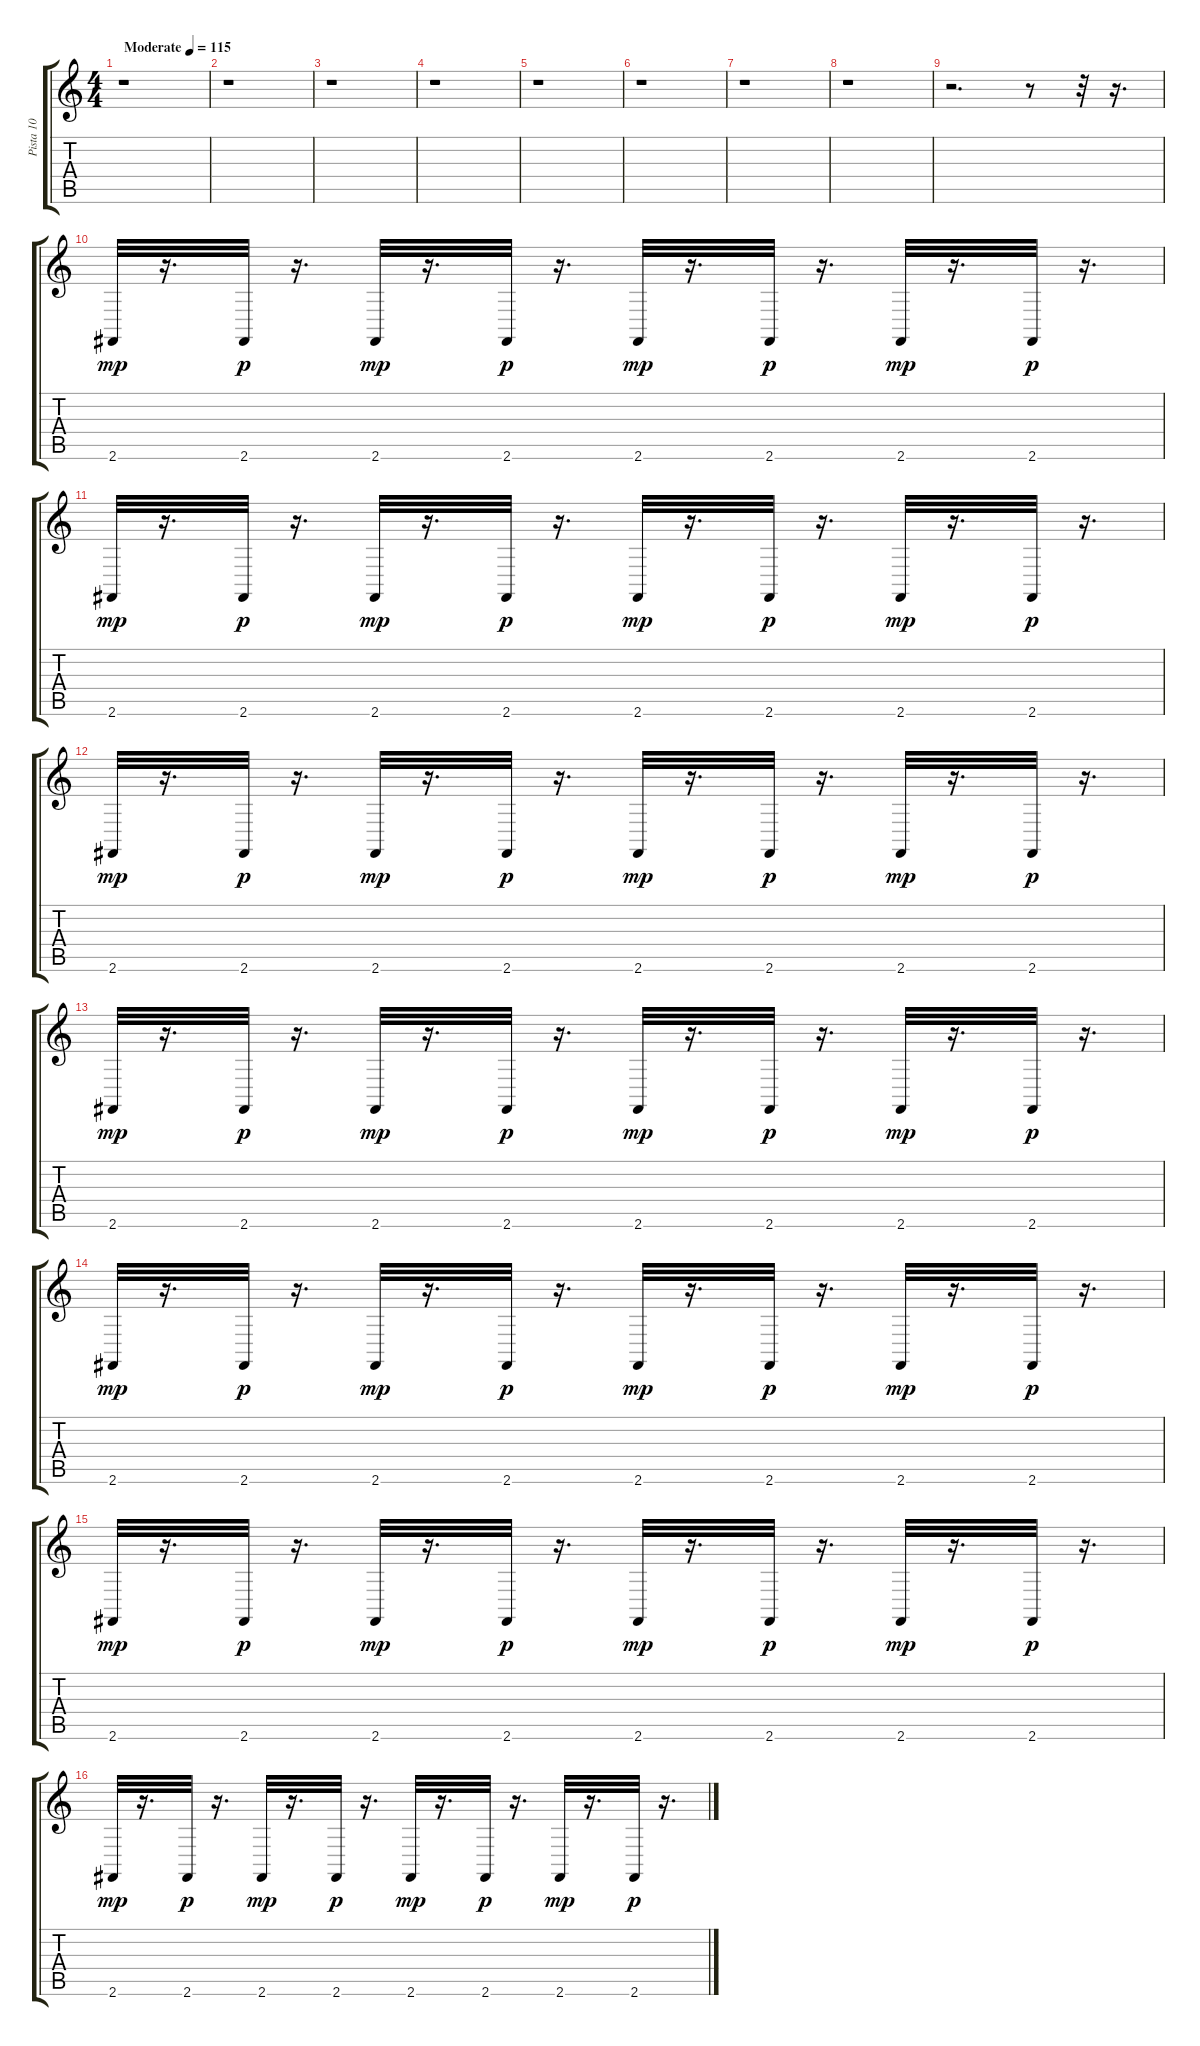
\track ("Pista 10" "Pista 10") {instrument acousticgrandpiano}
\staff {score tabs}
\tuning (E4 B3 G3 D3 A2 E2) {hide}
\ts (4 4)
\tempo (115 "Moderate")
\clef g2
\ks c
r.1{dy mp instrument acousticgrandpiano} |
r.1 |
r.1 |
r.1 |
r.1 |
r.1 |
r.1 |
r.1 |
r.2{d} r.8 r.32 r.16{d} |
2.6.32 r.16{d} 2.6.32{dy p} r.16{d} 2.6.32{dy mp} r.16{d} 2.6.32{dy p} r.16{d} 2.6.32{dy mp} r.16{d} 2.6.32{dy p} r.16{d} 2.6.32{dy mp} r.16{d} 2.6.32{dy p} r.16{d} |
2.6.32{dy mp} r.16{d} 2.6.32{dy p} r.16{d} 2.6.32{dy mp} r.16{d} 2.6.32{dy p} r.16{d} 2.6.32{dy mp} r.16{d} 2.6.32{dy p} r.16{d} 2.6.32{dy mp} r.16{d} 2.6.32{dy p} r.16{d} |
2.6.32{dy mp} r.16{d} 2.6.32{dy p} r.16{d} 2.6.32{dy mp} r.16{d} 2.6.32{dy p} r.16{d} 2.6.32{dy mp} r.16{d} 2.6.32{dy p} r.16{d} 2.6.32{dy mp} r.16{d} 2.6.32{dy p} r.16{d} |
2.6.32{dy mp} r.16{d} 2.6.32{dy p} r.16{d} 2.6.32{dy mp} r.16{d} 2.6.32{dy p} r.16{d} 2.6.32{dy mp} r.16{d} 2.6.32{dy p} r.16{d} 2.6.32{dy mp} r.16{d} 2.6.32{dy p} r.16{d} |
2.6.32{dy mp} r.16{d} 2.6.32{dy p} r.16{d} 2.6.32{dy mp} r.16{d} 2.6.32{dy p} r.16{d} 2.6.32{dy mp} r.16{d} 2.6.32{dy p} r.16{d} 2.6.32{dy mp} r.16{d} 2.6.32{dy p} r.16{d} |
2.6.32{dy mp} r.16{d} 2.6.32{dy p} r.16{d} 2.6.32{dy mp} r.16{d} 2.6.32{dy p} r.16{d} 2.6.32{dy mp} r.16{d} 2.6.32{dy p} r.16{d} 2.6.32{dy mp} r.16{d} 2.6.32{dy p} r.16{d} |
2.6.32{dy mp} r.16{d} 2.6.32{dy p} r.16{d} 2.6.32{dy mp} r.16{d} 2.6.32{dy p} r.16{d} 2.6.32{dy mp} r.16{d} 2.6.32{dy p} r.16{d} 2.6.32{dy mp} r.16{d} 2.6.32{dy p} r.16{d}
